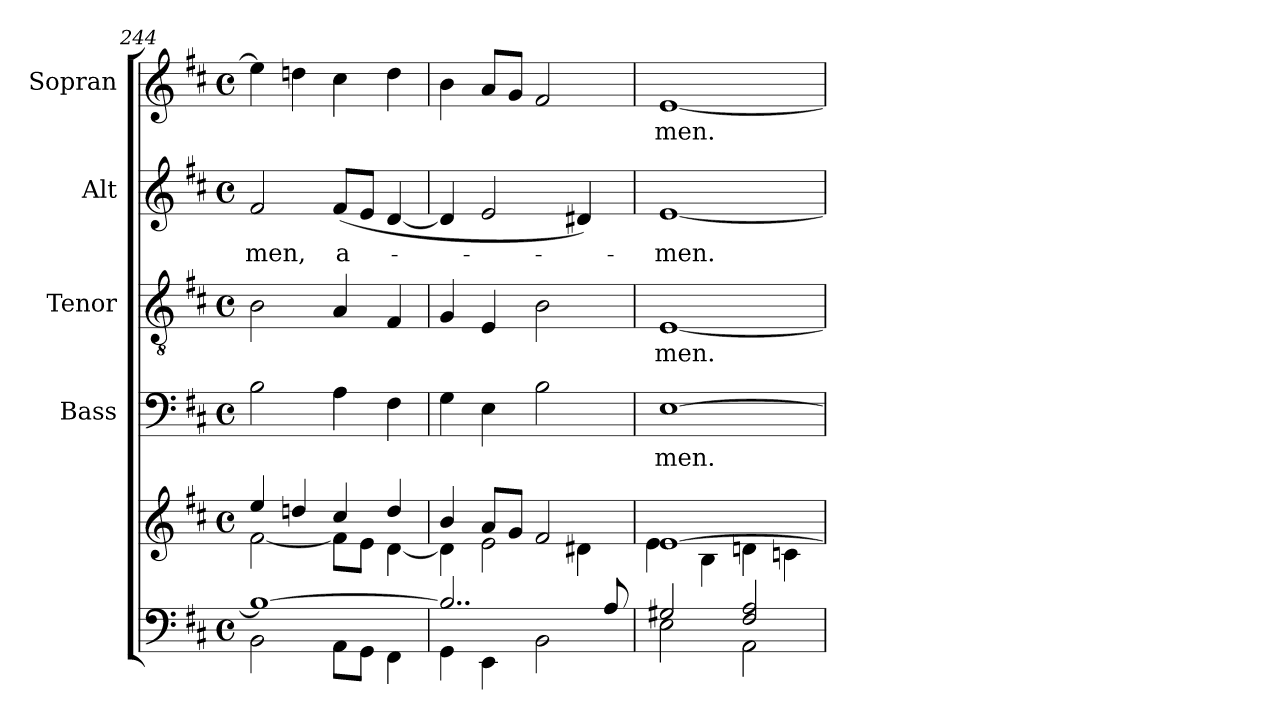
**kern	**kern	**kern	**text	**kern	**text	**kern	**text	**kern	**text
*part5	*part5	*part4	*part4	*part3	*part3	*part2	*part2	*part1	*part1
*staff6	*staff5	*staff4	*staff4	*staff3	*staff3	*staff2	*staff2	*staff1	*staff1
*	*	*I"Bass	*	*I"Tenor	*	*I"Alt	*	*I"Sopran	*
*	*	*I'B.	*	*I'T.	*	*I'A.	*	*I'S.	*
*clefF4	*clefG2	*clefF4	*	*clefGv2	*	*clefG2	*	*clefG2	*
*k[f#c#]	*k[f#c#]	*k[f#c#]	*	*k[f#c#]	*	*k[f#c#]	*	*k[f#c#]	*
*D:	*D:	*D:	*	*D:	*	*D:	*	*D:	*
*M4/4	*M4/4	*M4/4	*	*M4/4	*	*M4/4	*	*M4/4	*
*met(c)	*met(c)	*met(c)	*	*met(c)	*	*met(c)	*	*met(c)	*
=244	=244	=244	=244	=244	=244	=244	=244	=244	=244
*^	*^	*	*	*	*	*	*	*	*
!	!	!	!	!	!	!	!	!	!LO:LY:b	!	!
1B_	2BB\	4ee/	[<2f#\	2B\	.	2B\	.	2f#/	-men,	4ee\]	.
.	.	4ddn/	.	.	.	.	.	.	.	4ddn\	.
!	!	!	!	!	!	!	!	!	!LO:LY:b	!	!
.	8AA\L	4cc#/	8f#\L]	4A\	.	4A/	.	(<8f#/L	a-	4cc#\	.
.	8GG\J	.	8e\J	.	.	.	.	8e/J	.	.	.
.	4FF#\	4dd/	[<4d\	4F#\	.	4F#/	.	[4d/	.	4dd\	.
=245	=245	=245	=245	=245	=245	=245	=245	=245	=245	=245	=245
2..B/]	4GG\	4b/	4d\]	4G\	.	4G/	.	4d/]	.	4b\	.
.	4EE\	8a/L	2e\	4E\	.	4E/	.	2e/	.	8a/L	.
.	.	8g/J	.	.	.	.	.	.	.	8g/J	.
.	2BB\	2f#/	.	2B\	.	2B\	.	.	.	2f#/	.
.	.	.	4d#X\	.	.	.	.	4d#X/)	.	.	.
8A/	.	.	.	.	.	.	.	.	.	.	.
=246	=246	=246	=246	=246	=246	=246	=246	=246	=246	=246	=246
!	!	!	!	!	!LO:LY:b	!	!LO:LY:b	!	!LO:LY:b	!	!LO:LY:b
2G#X/	2E\	[>1e	4e\	[1E	-men.	[1E	-men.	[1e	-men.	[1e	-men.
.	.	.	4B\	.	.	.	.	.	.	.	.
2F#/ 2A/	2AA\	.	4dn\	.	.	.	.	.	.	.	.
.	.	.	4cn\	.	.	.	.	.	.	.	.
*v	*v	*	*	*	*	*	*	*	*	*	*
*	*v	*v	*	*	*	*	*	*	*	*
=	=	=	=	=	=	=	=	=	=
*-	*-	*-	*-	*-	*-	*-	*-	*-	*-
